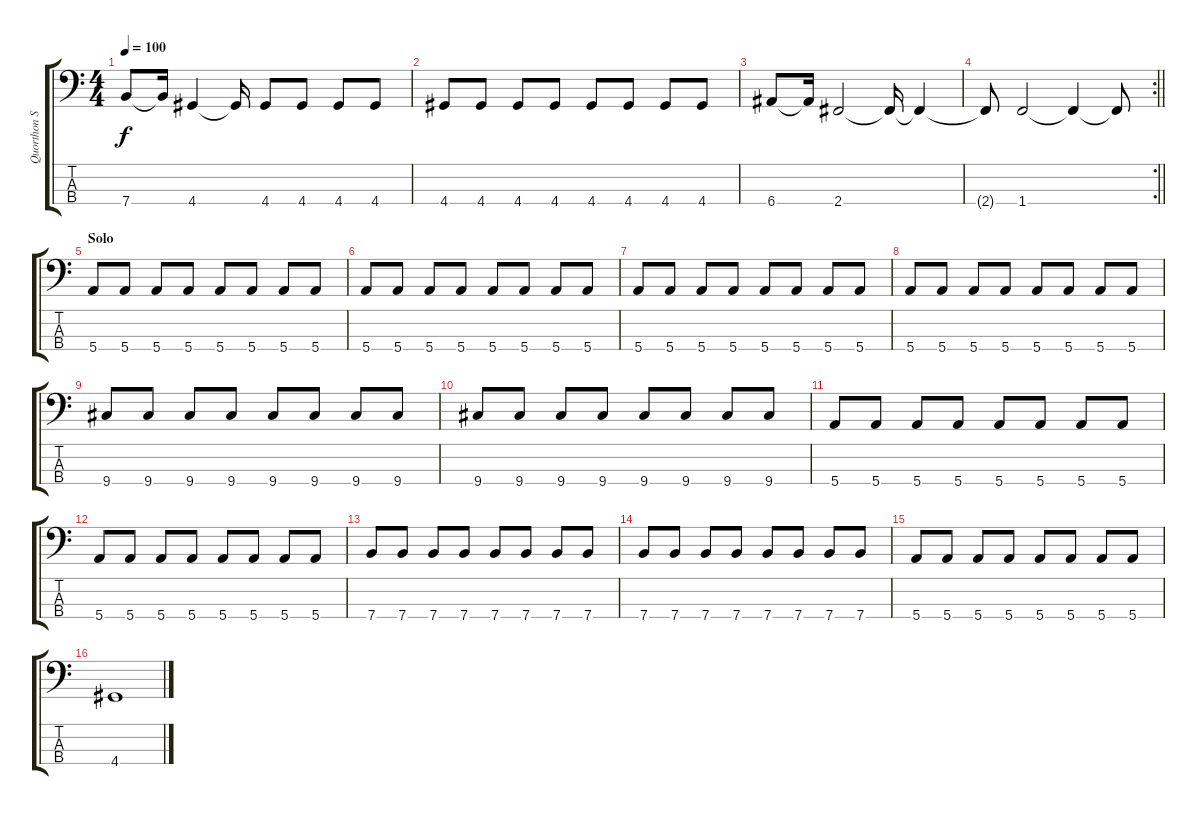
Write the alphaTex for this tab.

\track ("Quorthon Seth" "Quorthon S") {instrument electricbassfinger}
\staff {score tabs}
\tuning (G2 D2 A1 E1) {hide}
\ts (4 4)
\tempo 100
\clef f4
\ks c
7.4.8{dy f} 7.4{t}.16 4.4.4 4.4{t}.16 4.4.8 4.4.8 4.4.8 4.4.8 |
4.4.8 4.4.8 4.4.8 4.4.8 4.4.8 4.4.8 4.4.8 4.4.8 |
6.4.8 6.4{t}.16 2.4.2 2.4{t}.16 2.4{t}.4 |
\rc 2
\barLineRight lightlight
2.4{t}.8 1.4.2 1.4{t}.4 1.4{t}.8 |
\section ("" "Solo")
5.4.8 5.4.8 5.4.8 5.4.8 5.4.8 5.4.8 5.4.8 5.4.8 |
5.4.8 5.4.8 5.4.8 5.4.8 5.4.8 5.4.8 5.4.8 5.4.8 |
5.4.8 5.4.8 5.4.8 5.4.8 5.4.8 5.4.8 5.4.8 5.4.8 |
5.4.8 5.4.8 5.4.8 5.4.8 5.4.8 5.4.8 5.4.8 5.4.8 |
9.4.8 9.4.8 9.4.8 9.4.8 9.4.8 9.4.8 9.4.8 9.4.8 |
9.4.8 9.4.8 9.4.8 9.4.8 9.4.8 9.4.8 9.4.8 9.4.8 |
5.4.8 5.4.8 5.4.8 5.4.8 5.4.8 5.4.8 5.4.8 5.4.8 |
5.4.8 5.4.8 5.4.8 5.4.8 5.4.8 5.4.8 5.4.8 5.4.8 |
7.4.8 7.4.8 7.4.8 7.4.8 7.4.8 7.4.8 7.4.8 7.4.8 |
7.4.8 7.4.8 7.4.8 7.4.8 7.4.8 7.4.8 7.4.8 7.4.8 |
5.4.8 5.4.8 5.4.8 5.4.8 5.4.8 5.4.8 5.4.8 5.4.8 |
4.4.1
